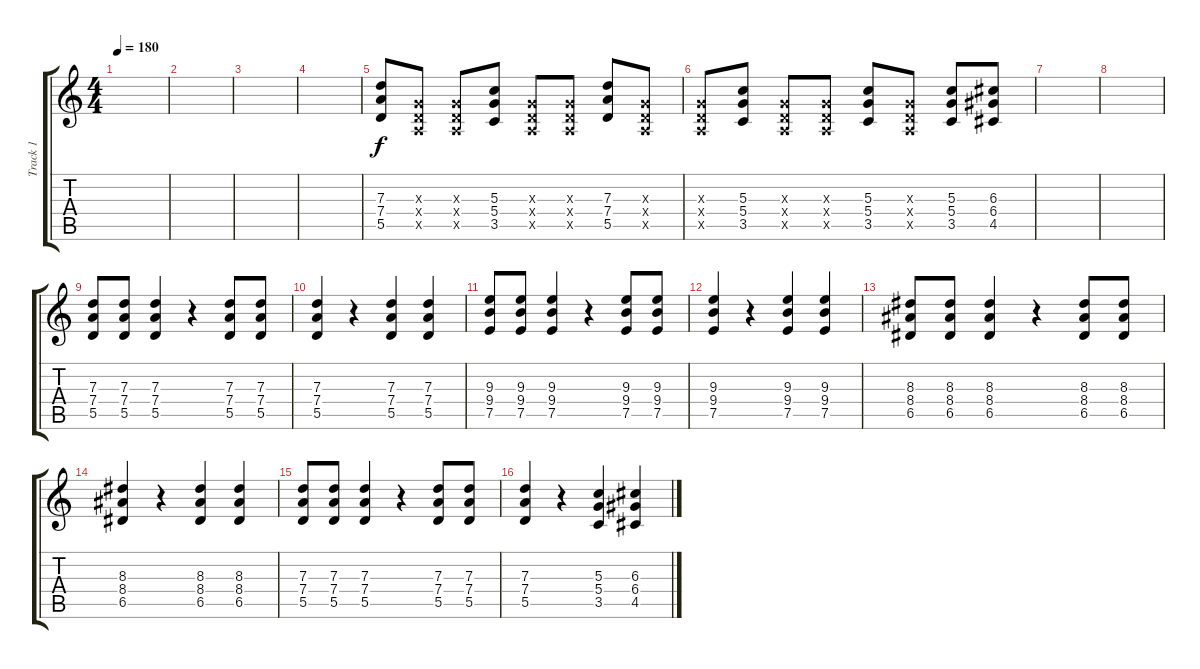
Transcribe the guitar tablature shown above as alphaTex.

\track ("Track 1" "Track 1") {instrument overdrivenguitar}
\staff {score tabs}
\tuning (E4 B3 G3 D3 A2 E2) {hide}
\ts (4 4)
\tempo 180
\clef g2
\ks c
|
|
|
|
(7.3 7.4 5.5).8 (0.3{x} 0.4{x} 0.5{x}).8 (0.3{x} 0.4{x} 0.5{x}).8 (5.3 5.4 3.5).8 (0.3{x} 0.4{x} 0.5{x}).8 (0.3{x} 0.4{x} 0.5{x}).8 (7.3 7.4 5.5).8 (0.3{x} 0.4{x} 0.5{x}).8 |
(0.3{x} 0.4{x} 0.5{x}).8 (5.3 5.4 3.5).8 (0.3{x} 0.4{x} 0.5{x}).8 (0.3{x} 0.4{x} 0.5{x}).8 (5.3 5.4 3.5).8 (0.3{x} 0.4{x} 0.5{x}).8 (5.3 5.4 3.5).8 (6.3 6.4 4.5).8 |
|
|
(7.3 7.4 5.5).8 (7.3 7.4 5.5).8 (7.3 7.4 5.5).4 r.4 (7.3 7.4 5.5).8 (7.3 7.4 5.5).8 |
(7.3 7.4 5.5).4 r.4 (7.3 7.4 5.5).4 (7.3 7.4 5.5).4 |
(9.3 9.4 7.5).8 (9.3 9.4 7.5).8 (9.3 9.4 7.5).4 r.4 (9.3 9.4 7.5).8 (9.3 9.4 7.5).8 |
(9.3 9.4 7.5).4 r.4 (9.3 9.4 7.5).4 (9.3 9.4 7.5).4 |
(8.3 8.4 6.5).8 (8.3 8.4 6.5).8 (8.3 8.4 6.5).4 r.4 (8.3 8.4 6.5).8 (8.3 8.4 6.5).8 |
(8.3 8.4 6.5).4 r.4 (8.3 8.4 6.5).4 (8.3 8.4 6.5).4 |
(7.3 7.4 5.5).8 (7.3 7.4 5.5).8 (7.3 7.4 5.5).4 r.4 (7.3 7.4 5.5).8 (7.3 7.4 5.5).8 |
(7.3 7.4 5.5).4 r.4 (5.3 5.4 3.5).4 (6.3 6.4 4.5).4
